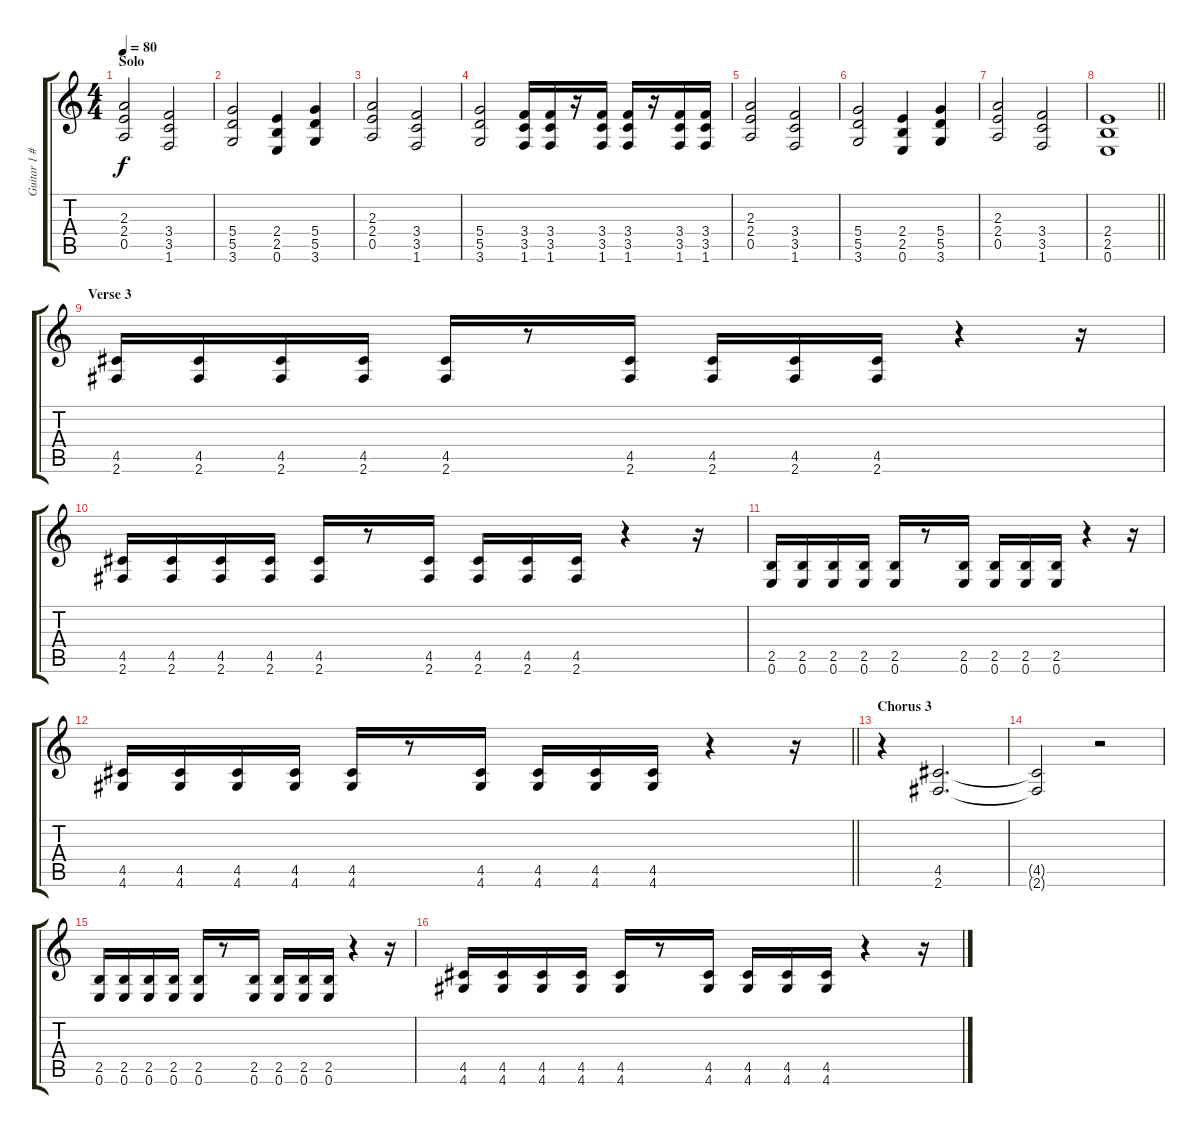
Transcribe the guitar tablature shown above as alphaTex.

\track ("Guitar 1 #4" "Guitar 1 #") {instrument distortionguitar}
\staff {score tabs}
\tuning (E4 B3 G3 D3 A2 E2) {hide}
\ts (4 4)
\section ("" "Solo")
\tempo 80
\clef g2
\ks c
(2.3 2.4 0.5).2{dy f} (3.4 3.5 1.6).2 |
(5.4 5.5 3.6).2 (2.4 2.5 0.6).4 (5.4 5.5 3.6).4 |
(2.3 2.4 0.5).2 (3.4 3.5 1.6).2 |
(5.4 5.5 3.6).2 (3.4 3.5 1.6).16 (3.4 3.5 1.6).16 r.16 (3.4 3.5 1.6).16 (3.4 3.5 1.6).16 r.16 (3.4 3.5 1.6).16 (3.4 3.5 1.6).16 |
(2.3 2.4 0.5).2 (3.4 3.5 1.6).2 |
(5.4 5.5 3.6).2 (2.4 2.5 0.6).4 (5.4 5.5 3.6).4 |
(2.3 2.4 0.5).2 (3.4 3.5 1.6).2 |
\barLineRight lightlight
(2.4 2.5 0.6).1 |
\section ("" "Verse 3")
(4.5 2.6).16 (4.5 2.6).16 (4.5 2.6).16 (4.5 2.6).16 (4.5 2.6).16 r.8 (4.5 2.6).16 (4.5 2.6).16 (4.5 2.6).16 (4.5 2.6).16 r.4 r.16 |
(4.5 2.6).16 (4.5 2.6).16 (4.5 2.6).16 (4.5 2.6).16 (4.5 2.6).16 r.8 (4.5 2.6).16 (4.5 2.6).16 (4.5 2.6).16 (4.5 2.6).16 r.4 r.16 |
(2.5 0.6).16 (2.5 0.6).16 (2.5 0.6).16 (2.5 0.6).16 (2.5 0.6).16 r.8 (2.5 0.6).16 (2.5 0.6).16 (2.5 0.6).16 (2.5 0.6).16 r.4 r.16 |
\barLineRight lightlight
(4.5 4.6).16 (4.5 4.6).16 (4.5 4.6).16 (4.5 4.6).16 (4.5 4.6).16 r.8 (4.5 4.6).16 (4.5 4.6).16 (4.5 4.6).16 (4.5 4.6).16 r.4 r.16 |
\section ("" "Chorus 3")
r.4 (4.5 2.6).2{d} |
(4.5{t} 2.6{t}).2 r.2 |
(2.5 0.6).16 (2.5 0.6).16 (2.5 0.6).16 (2.5 0.6).16 (2.5 0.6).16 r.8 (2.5 0.6).16 (2.5 0.6).16 (2.5 0.6).16 (2.5 0.6).16 r.4 r.16 |
(4.5 4.6).16 (4.5 4.6).16 (4.5 4.6).16 (4.5 4.6).16 (4.5 4.6).16 r.8 (4.5 4.6).16 (4.5 4.6).16 (4.5 4.6).16 (4.5 4.6).16 r.4 r.16
